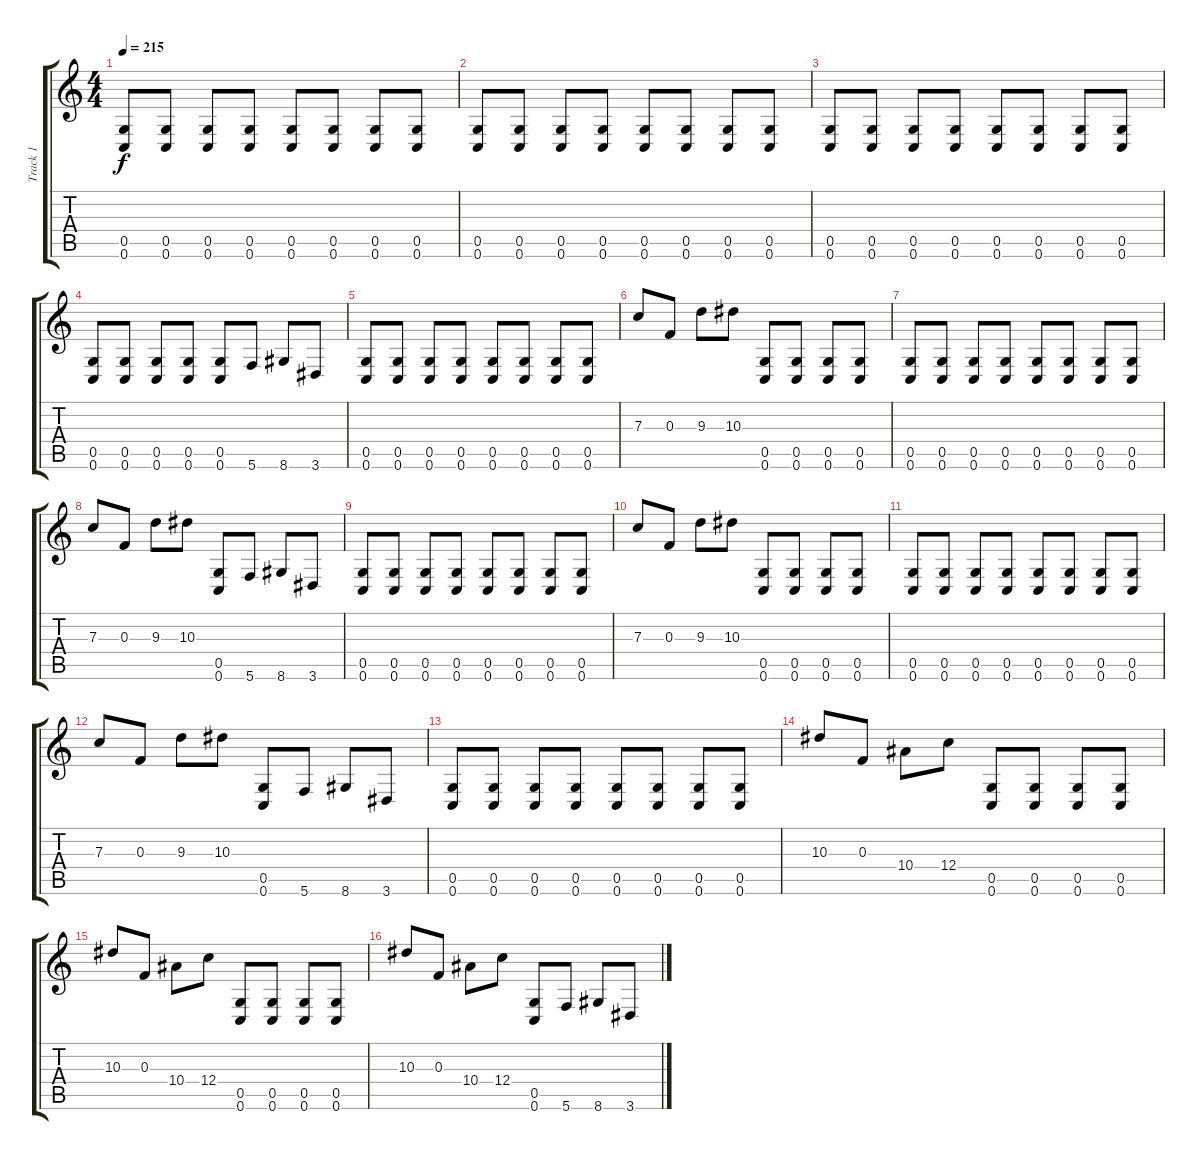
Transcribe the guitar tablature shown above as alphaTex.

\track ("Track 1" "Track 1") {instrument distortionguitar}
\staff {score tabs}
\tuning (D4 A3 F3 C3 G2 C2) {hide}
\ts (4 4)
\tempo 215
\clef g2
\ks c
(0.5 0.6).8{dy f} (0.5 0.6).8 (0.5 0.6).8 (0.5 0.6).8 (0.5 0.6).8 (0.5 0.6).8 (0.5 0.6).8 (0.5 0.6).8 |
(0.5 0.6).8 (0.5 0.6).8 (0.5 0.6).8 (0.5 0.6).8 (0.5 0.6).8 (0.5 0.6).8 (0.5 0.6).8 (0.5 0.6).8 |
(0.5 0.6).8 (0.5 0.6).8 (0.5 0.6).8 (0.5 0.6).8 (0.5 0.6).8 (0.5 0.6).8 (0.5 0.6).8 (0.5 0.6).8 |
(0.5 0.6).8 (0.5 0.6).8 (0.5 0.6).8 (0.5 0.6).8 (0.5 0.6).8 5.6.8 8.6.8 3.6.8 |
(0.5 0.6).8 (0.5 0.6).8 (0.5 0.6).8 (0.5 0.6).8 (0.5 0.6).8 (0.5 0.6).8 (0.5 0.6).8 (0.5 0.6).8 |
7.3.8 0.3.8 9.3.8 10.3.8 (0.5 0.6).8 (0.5 0.6).8 (0.5 0.6).8 (0.5 0.6).8 |
(0.5 0.6).8 (0.5 0.6).8 (0.5 0.6).8 (0.5 0.6).8 (0.5 0.6).8 (0.5 0.6).8 (0.5 0.6).8 (0.5 0.6).8 |
7.3.8 0.3.8 9.3.8 10.3.8 (0.5 0.6).8 5.6.8 8.6.8 3.6.8 |
(0.5 0.6).8 (0.5 0.6).8 (0.5 0.6).8 (0.5 0.6).8 (0.5 0.6).8 (0.5 0.6).8 (0.5 0.6).8 (0.5 0.6).8 |
7.3.8 0.3.8 9.3.8 10.3.8 (0.5 0.6).8 (0.5 0.6).8 (0.5 0.6).8 (0.5 0.6).8 |
(0.5 0.6).8 (0.5 0.6).8 (0.5 0.6).8 (0.5 0.6).8 (0.5 0.6).8 (0.5 0.6).8 (0.5 0.6).8 (0.5 0.6).8 |
7.3.8 0.3.8 9.3.8 10.3.8 (0.5 0.6).8 5.6.8 8.6.8 3.6.8 |
(0.5 0.6).8 (0.5 0.6).8 (0.5 0.6).8 (0.5 0.6).8 (0.5 0.6).8 (0.5 0.6).8 (0.5 0.6).8 (0.5 0.6).8 |
10.3.8 0.3.8 10.4.8 12.4.8 (0.5 0.6).8 (0.5 0.6).8 (0.5 0.6).8 (0.5 0.6).8 |
10.3.8 0.3.8 10.4.8 12.4.8 (0.5 0.6).8 (0.5 0.6).8 (0.5 0.6).8 (0.5 0.6).8 |
10.3.8 0.3.8 10.4.8 12.4.8 (0.5 0.6).8 5.6.8 8.6.8 3.6.8
